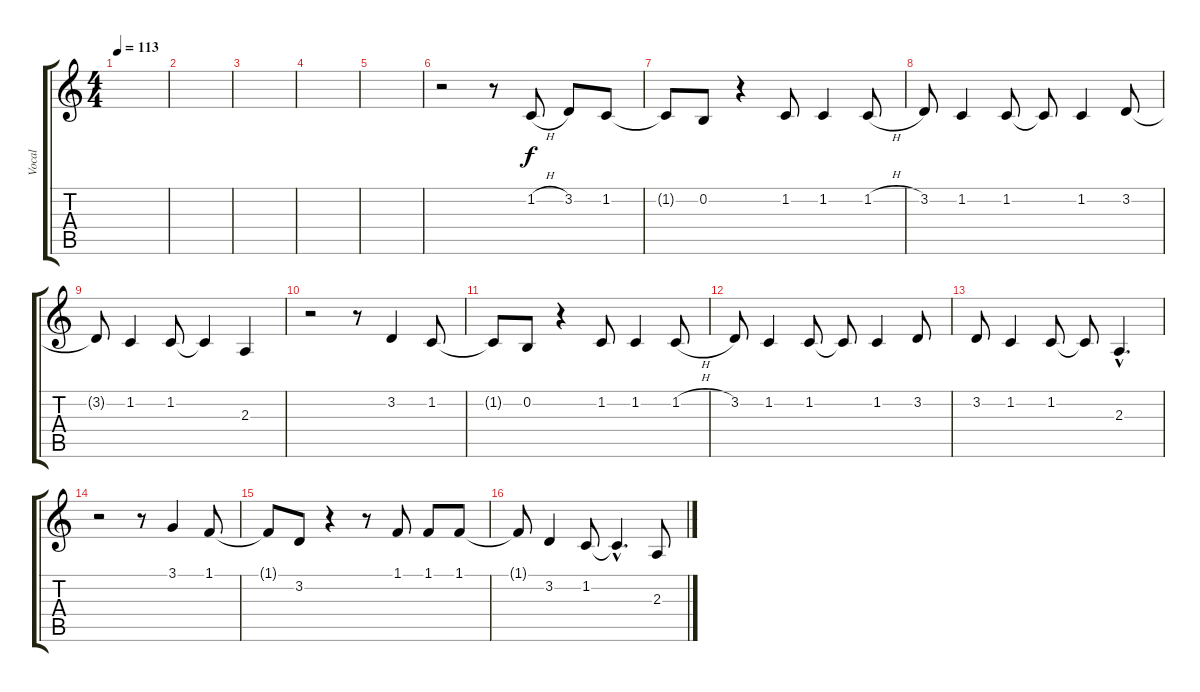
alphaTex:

\track ("Vocal" "Vocal") {instrument altosax}
\staff {score tabs}
\tuning (E4 B3 G3 D3 A2 E2) {hide}
\ts (4 4)
\tempo 113
\clef g2
\ks c
|
|
|
|
|
r.2 r.8 1.2{h}.8 3.2.8 1.2.8 |
1.2{t}.8 0.2.8 r.4 1.2.8 1.2.4 1.2{h}.8 |
3.2.8 1.2.4 1.2.8 1.2{t}.8 1.2.4 3.2.8 |
3.2{t}.8 1.2.4 1.2.8 1.2{t}.4 2.3.4 |
r.2 r.8 3.2.4 1.2.8 |
1.2{t}.8 0.2.8 r.4 1.2.8 1.2.4 1.2{h}.8 |
3.2.8 1.2.4 1.2.8 1.2{t}.8 1.2.4 3.2.8 |
3.2.8 1.2.4 1.2.8 1.2{t}.8 2.3{hac}.4{d} |
r.2 r.8 3.1.4 1.1.8 |
1.1{t}.8 3.2.8 r.4 r.8 1.1.8 1.1.8 1.1.8 |
1.1{t}.8 3.2.4 1.2.8 1.2{hac t}.4{d} 2.3.8
